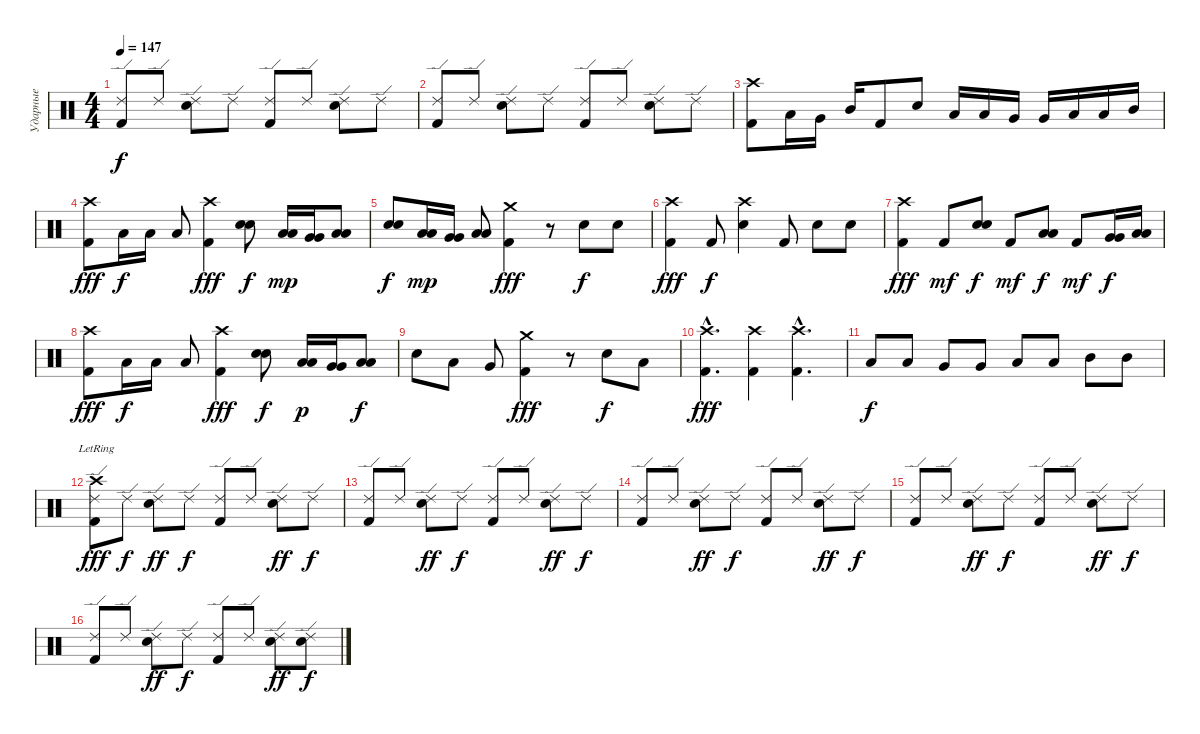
\track ("Ударные" "Ударные") {instrument percussion}
\staff {score}
\articulation defaults
\ts (4 4)
\tempo 147
\clef neutral
\ks c
("Ride (edge) 2" "Kick (hit) 2").8{dy f} "Ride (edge) 2".8 ("Ride (edge) 2" "Snare (hit) 2").8 "Ride (edge) 2".8 ("Ride (edge) 2" "Kick (hit) 2").8 "Ride (edge) 2".8 ("Ride (edge) 2" "Snare (hit) 2").8 "Ride (edge) 2".8 |
("Ride (edge) 2" "Kick (hit) 2").8 "Ride (edge) 2".8 ("Ride (edge) 2" "Snare (hit) 2").8 "Ride (edge) 2".8 ("Ride (edge) 2" "Kick (hit) 2").8 "Ride (edge) 2".8 ("Ride (edge) 2" "Snare (hit) 2").8 "Ride (edge) 2".8 |
("Crash high (hit)" "Kick (hit) 2").8 "Low Floor Tom (hit)".16 "Very Low Tom (hit)".16 "Mid Tom (hit)".16 "Kick (hit) 2".8 "Snare (hit) 2".8 "Low Floor Tom (hit)".16 "Low Floor Tom (hit)".16 "Very Low Tom (hit)".16 "Very Low Tom (hit)".16 "Low Tom (hit)".16 "Low Tom (hit)".16 "Mid Tom (hit)".16 |
("Crash high (hit)" "Kick (hit) 2").8{dy fff} "Low Tom (hit)".16{dy f} "Low Tom (hit)".16 "Low Tom (hit)".8 ("Crash high (hit)" "Kick (hit) 2").4{dy fff} ("Snare (hit) 2" "Snare (hit) 2").8{dy f} ("Low Floor Tom (hit)" "Low Floor Tom (hit)").16{dy mp} ("Very Low Tom (hit)" "Very Low Tom (hit)").16 ("Low Tom (hit)" "Low Tom (hit)").8 |
("Snare (hit) 2" "Snare (hit) 2").8{dy f} ("Low Floor Tom (hit)" "Low Floor Tom (hit)").16{dy mp} ("Very Low Tom (hit)" "Very Low Tom (hit)").16 ("Low Tom (hit)" "Low Tom (hit)").8 ("Crash medium (hit)" "Kick (hit) 2").4{dy fff} r.8 "Snare (hit) 2".8{dy f} "Snare (hit) 2".8 |
("Crash high (hit)" "Kick (hit) 2").4{dy fff} "Kick (hit) 2".8{dy f} ("Snare (hit) 2" "Crash high (hit)").4 "Kick (hit) 2".8 "Snare (hit) 2".8 "Snare (hit) 2".8 |
("Crash high (hit)" "Kick (hit) 2").4{dy fff} "Kick (hit) 2".8{dy mf} ("Snare (hit) 2" "Snare (hit) 2").8{dy f} "Kick (hit) 2".8{dy mf} ("Low Floor Tom (hit)" "Low Floor Tom (hit)").8{dy f} "Kick (hit) 2".8{dy mf} ("Very Low Tom (hit)" "Very Low Tom (hit)").16{dy f} ("Low Tom (hit)" "Low Tom (hit)").16 |
("Crash high (hit)" "Kick (hit) 2").8{dy fff} "Low Tom (hit)".16{dy f} "Low Tom (hit)".16 "Low Tom (hit)".8 ("Crash high (hit)" "Kick (hit) 2").4{dy fff} ("Snare (hit) 2" "Snare (hit) 2").8{dy f} ("Low Floor Tom (hit)" "Low Floor Tom (hit)").16{dy p} ("Very Low Tom (hit)" "Very Low Tom (hit)").16 ("Low Tom (hit)" "Low Tom (hit)").8{dy f} |
"Snare (hit) 2".8 "Low Floor Tom (hit)".8 "Very Low Tom (hit)".8 ("Crash medium (hit)" "Kick (hit) 2").4{dy fff} r.8 "Snare (hit) 2".8{dy f} "Low Floor Tom (hit)".8 |
("Crash high (hit)"{hac} "Kick (hit) 2"{hac}).4{d dy fff} ("Kick (hit) 2" "Crash high (hit)").4 ("Crash high (hit)"{hac} "Kick (hit) 2"{hac}).4{d} |
"Low Floor Tom (hit)".8{dy f} "Low Floor Tom (hit)".8 "Very Low Tom (hit)".8 "Very Low Tom (hit)".8 "Low Tom (hit)".8 "Low Tom (hit)".8 "Mid Tom (hit)".8 "Mid Tom (hit)".8 |
("Ride (edge) 2" "Kick (hit) 2" "Crash high (hit)"{lr}).8{dy fff} "Ride (edge) 2".8{dy f} ("Ride (edge) 2" "Snare (hit) 2").8{dy ff} "Ride (edge) 2".8{dy f} ("Ride (edge) 2" "Kick (hit) 2").8 "Ride (edge) 2".8 ("Ride (edge) 2" "Snare (hit) 2").8{dy ff} "Ride (edge) 2".8{dy f} |
("Ride (edge) 2" "Kick (hit) 2").8 "Ride (edge) 2".8 ("Ride (edge) 2" "Snare (hit) 2").8{dy ff} "Ride (edge) 2".8{dy f} ("Ride (edge) 2" "Kick (hit) 2").8 "Ride (edge) 2".8 ("Ride (edge) 2" "Snare (hit) 2").8{dy ff} "Ride (edge) 2".8{dy f} |
("Ride (edge) 2" "Kick (hit) 2").8 "Ride (edge) 2".8 ("Ride (edge) 2" "Snare (hit) 2").8{dy ff} "Ride (edge) 2".8{dy f} ("Ride (edge) 2" "Kick (hit) 2").8 "Ride (edge) 2".8 ("Ride (edge) 2" "Snare (hit) 2").8{dy ff} "Ride (edge) 2".8{dy f} |
("Ride (edge) 2" "Kick (hit) 2").8 "Ride (edge) 2".8 ("Ride (edge) 2" "Snare (hit) 2").8{dy ff} "Ride (edge) 2".8{dy f} ("Ride (edge) 2" "Kick (hit) 2").8 "Ride (edge) 2".8 ("Ride (edge) 2" "Snare (hit) 2").8{dy ff} "Ride (edge) 2".8{dy f} |
("Ride (edge) 2" "Kick (hit) 2").8 "Ride (edge) 2".8 ("Ride (edge) 2" "Snare (hit) 2").8{dy ff} "Ride (edge) 2".8{dy f} ("Ride (edge) 2" "Kick (hit) 2").8 "Ride (edge) 2".8 ("Ride (edge) 2" "Snare (hit) 2").8{dy ff} ("Ride (edge) 2" "Snare (hit) 2").8{dy f}
